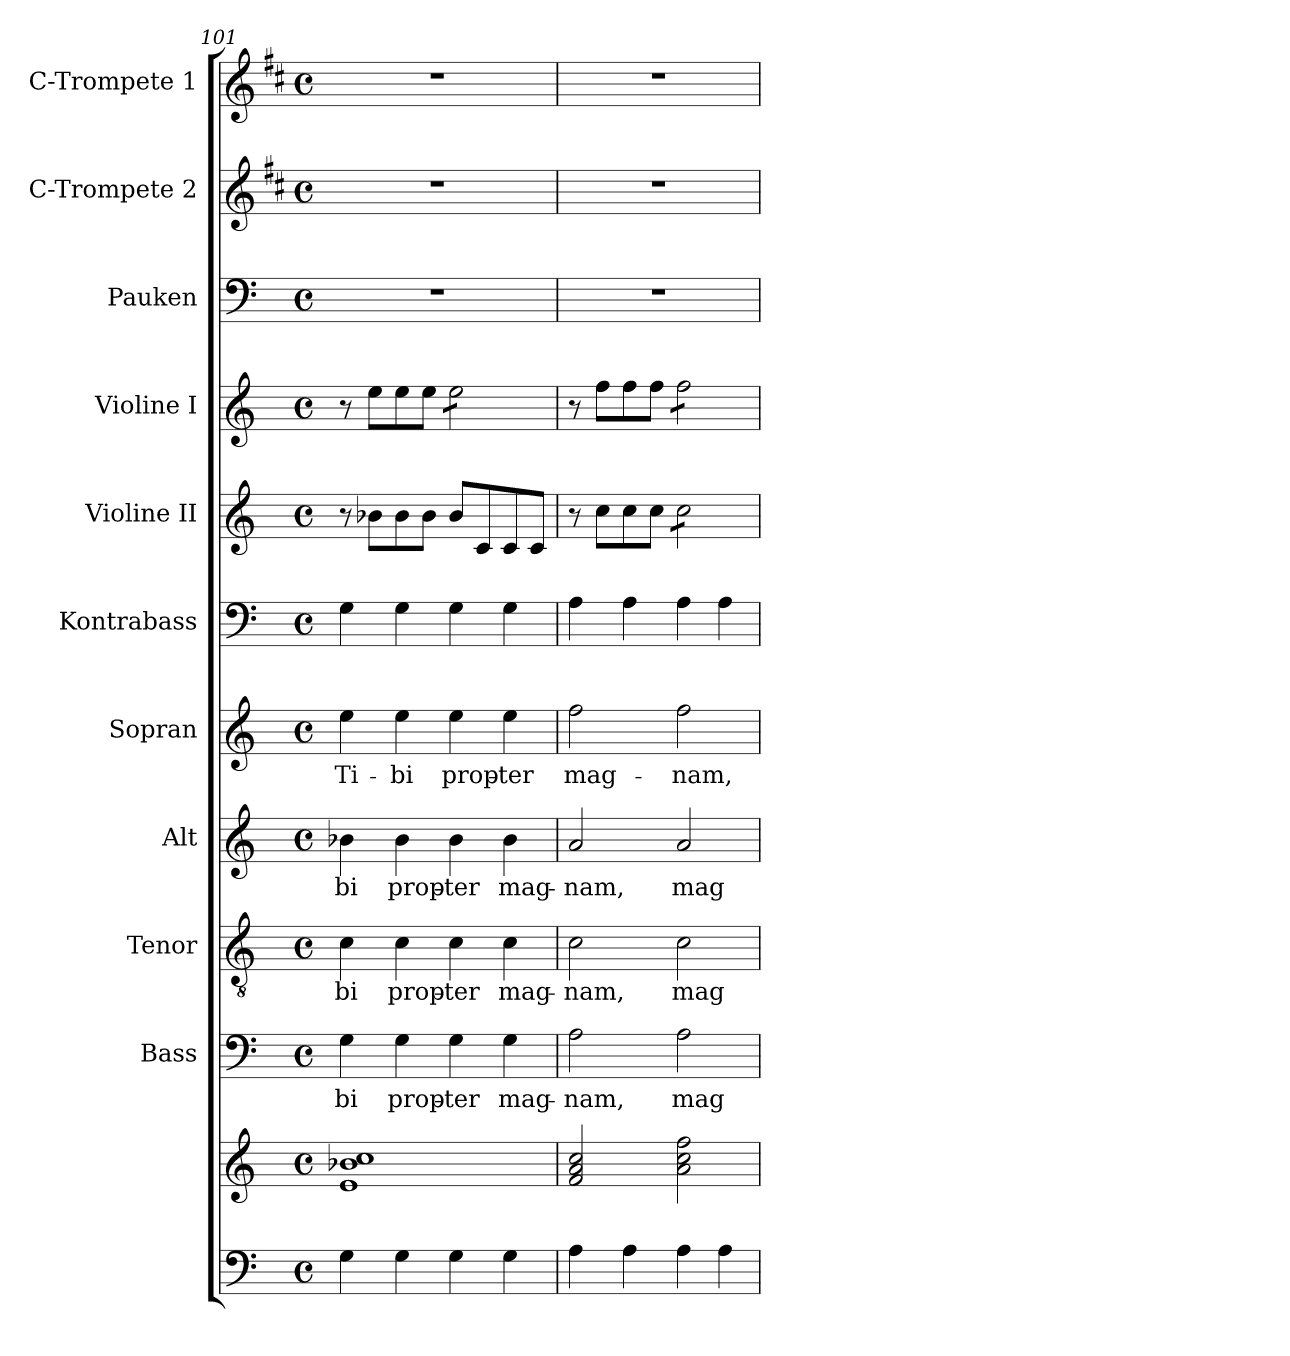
**kern	**kern	**kern	**text	**kern	**text	**kern	**text	**kern	**text	**kern	**kern	**kern	**kern	**kern	**kern
*part11	*part11	*part10	*part10	*part9	*part9	*part8	*part8	*part7	*part7	*part6	*part5	*part4	*part3	*part2	*part1
*staff12	*staff11	*staff10	*staff10	*staff9	*staff9	*staff8	*staff8	*staff7	*staff7	*staff6	*staff5	*staff4	*staff3	*staff2	*staff1
*	*	*I"Bass	*	*I"Tenor	*	*I"Alt	*	*I"Sopran	*	*I"Kontrabass	*I"Violine II	*I"Violine I	*I"Pauken	*I"C-Trompete 2	*I"C-Trompete 1
*	*	*I'B.	*	*I'T.	*	*I'A.	*	*I'S.	*	*I'Kb.	*I'Vl. II	*I'Vl. I	*I'Pk.	*I'C Trp. 2	*I'C Trp. 1
*clefF4	*clefG2	*clefF4	*	*clefGv2	*	*clefG2	*	*clefG2	*	*clefF4	*clefG2	*clefG2	*clefF4	*clefG2	*clefG2
*	*	*	*	*	*	*	*	*	*	*ITrd7c12	*	*	*	*ITrd1c2	*ITrd1c2
*k[]	*k[]	*k[]	*	*k[]	*	*k[]	*	*k[]	*	*k[]	*k[]	*k[]	*k[]	*k[]	*k[]
*C:	*C:	*C:	*	*C:	*	*C:	*	*C:	*	*C:	*C:	*C:	*C:	*C:	*C:
*M4/4	*M4/4	*M4/4	*	*M4/4	*	*M4/4	*	*M4/4	*	*M4/4	*M4/4	*M4/4	*M4/4	*M4/4	*M4/4
*met(c)	*met(c)	*met(c)	*	*met(c)	*	*met(c)	*	*met(c)	*	*met(c)	*met(c)	*met(c)	*met(c)	*met(c)	*met(c)
=101	=101	=101	=101	=101	=101	=101	=101	=101	=101	=101	=101	=101	=101	=101	=101
!	!	!	!LO:LY:b	!	!LO:LY:b	!	!LO:LY:b	!	!LO:LY:b	!	!	!	!	!	!
4G\	1e 1b-X 1cc	4G\	-bi	4c\	-bi	4b-X\	-bi	4ee\	Ti-	4GG\	8r	8r	1r	1r	1r
.	.	.	.	.	.	.	.	.	.	.	8b-X\L	8ee\L	.	.	.
!	!	!	!LO:LY:b	!	!LO:LY:b	!	!LO:LY:b	!	!LO:LY:b	!	!	!	!	!	!
4G\	.	4G\	prop-	4c\	prop-	4b-\	prop-	4ee\	-bi	4GG\	8b-\	8ee\	.	.	.
.	.	.	.	.	.	.	.	.	.	.	8b-\J	8ee\J	.	.	.
!	!	!	!LO:LY:b	!	!LO:LY:b	!	!LO:LY:b	!	!LO:LY:b	!	!	!	!	!	!
*	*	*	*	*	*	*	*	*	*	*	*	*tremolo	*	*	*
4G\	.	4G\	-ter	4c\	-ter	4b-\	-ter	4ee\	prop-	4GG\	8b-/L	8ee\L	.	.	.
.	.	.	.	.	.	.	.	.	.	.	8c/	8ee\	.	.	.
!	!	!	!LO:LY:b	!	!LO:LY:b	!	!LO:LY:b	!	!LO:LY:b	!	!	!	!	!	!
4G\	.	4G\	mag-	4c\	mag-	4b-\	mag-	4ee\	-ter	4GG\	8c/	8ee\	.	.	.
.	.	.	.	.	.	.	.	.	.	.	8c/J	8ee\J	.	.	.
*	*	*	*	*	*	*	*	*	*	*	*	*Xtremolo	*	*	*
=102	=102	=102	=102	=102	=102	=102	=102	=102	=102	=102	=102	=102	=102	=102	=102
!	!	!	!LO:LY:b	!	!LO:LY:b	!	!LO:LY:b	!	!LO:LY:b	!	!	!	!	!	!
4A\	2f/ 2a/ 2cc/	2A\	-nam,	2c\	-nam,	2a/	-nam,	2ff\	mag-	4AA\	8r	8r	1r	1r	1r
.	.	.	.	.	.	.	.	.	.	.	8cc\L	8ff\L	.	.	.
4A\	.	.	.	.	.	.	.	.	.	4AA\	8cc\	8ff\	.	.	.
.	.	.	.	.	.	.	.	.	.	.	8cc\J	8ff\J	.	.	.
!	!	!	!LO:LY:b	!	!LO:LY:b	!	!LO:LY:b	!	!LO:LY:b	!	!	!	!	!	!
*	*	*	*	*	*	*	*	*	*	*	*tremolo	*	*	*	*
*	*	*	*	*	*	*	*	*	*	*	*	*tremolo	*	*	*
4A\	2a\ 2cc\ 2ff\	2A\	mag-	2c\	mag-	2a/	mag-	2ff\	-nam,	4AA\	8cc\L	8ff\L	.	.	.
.	.	.	.	.	.	.	.	.	.	.	8cc\	8ff\	.	.	.
4A\	.	.	.	.	.	.	.	.	.	4AA\	8cc\	8ff\	.	.	.
.	.	.	.	.	.	.	.	.	.	.	8cc\J	8ff\J	.	.	.
*	*	*	*	*	*	*	*	*	*	*	*	*Xtremolo	*	*	*
*	*	*	*	*	*	*	*	*	*	*	*Xtremolo	*	*	*	*
=	=	=	=	=	=	=	=	=	=	=	=	=	=	=	=
*-	*-	*-	*-	*-	*-	*-	*-	*-	*-	*-	*-	*-	*-	*-	*-
